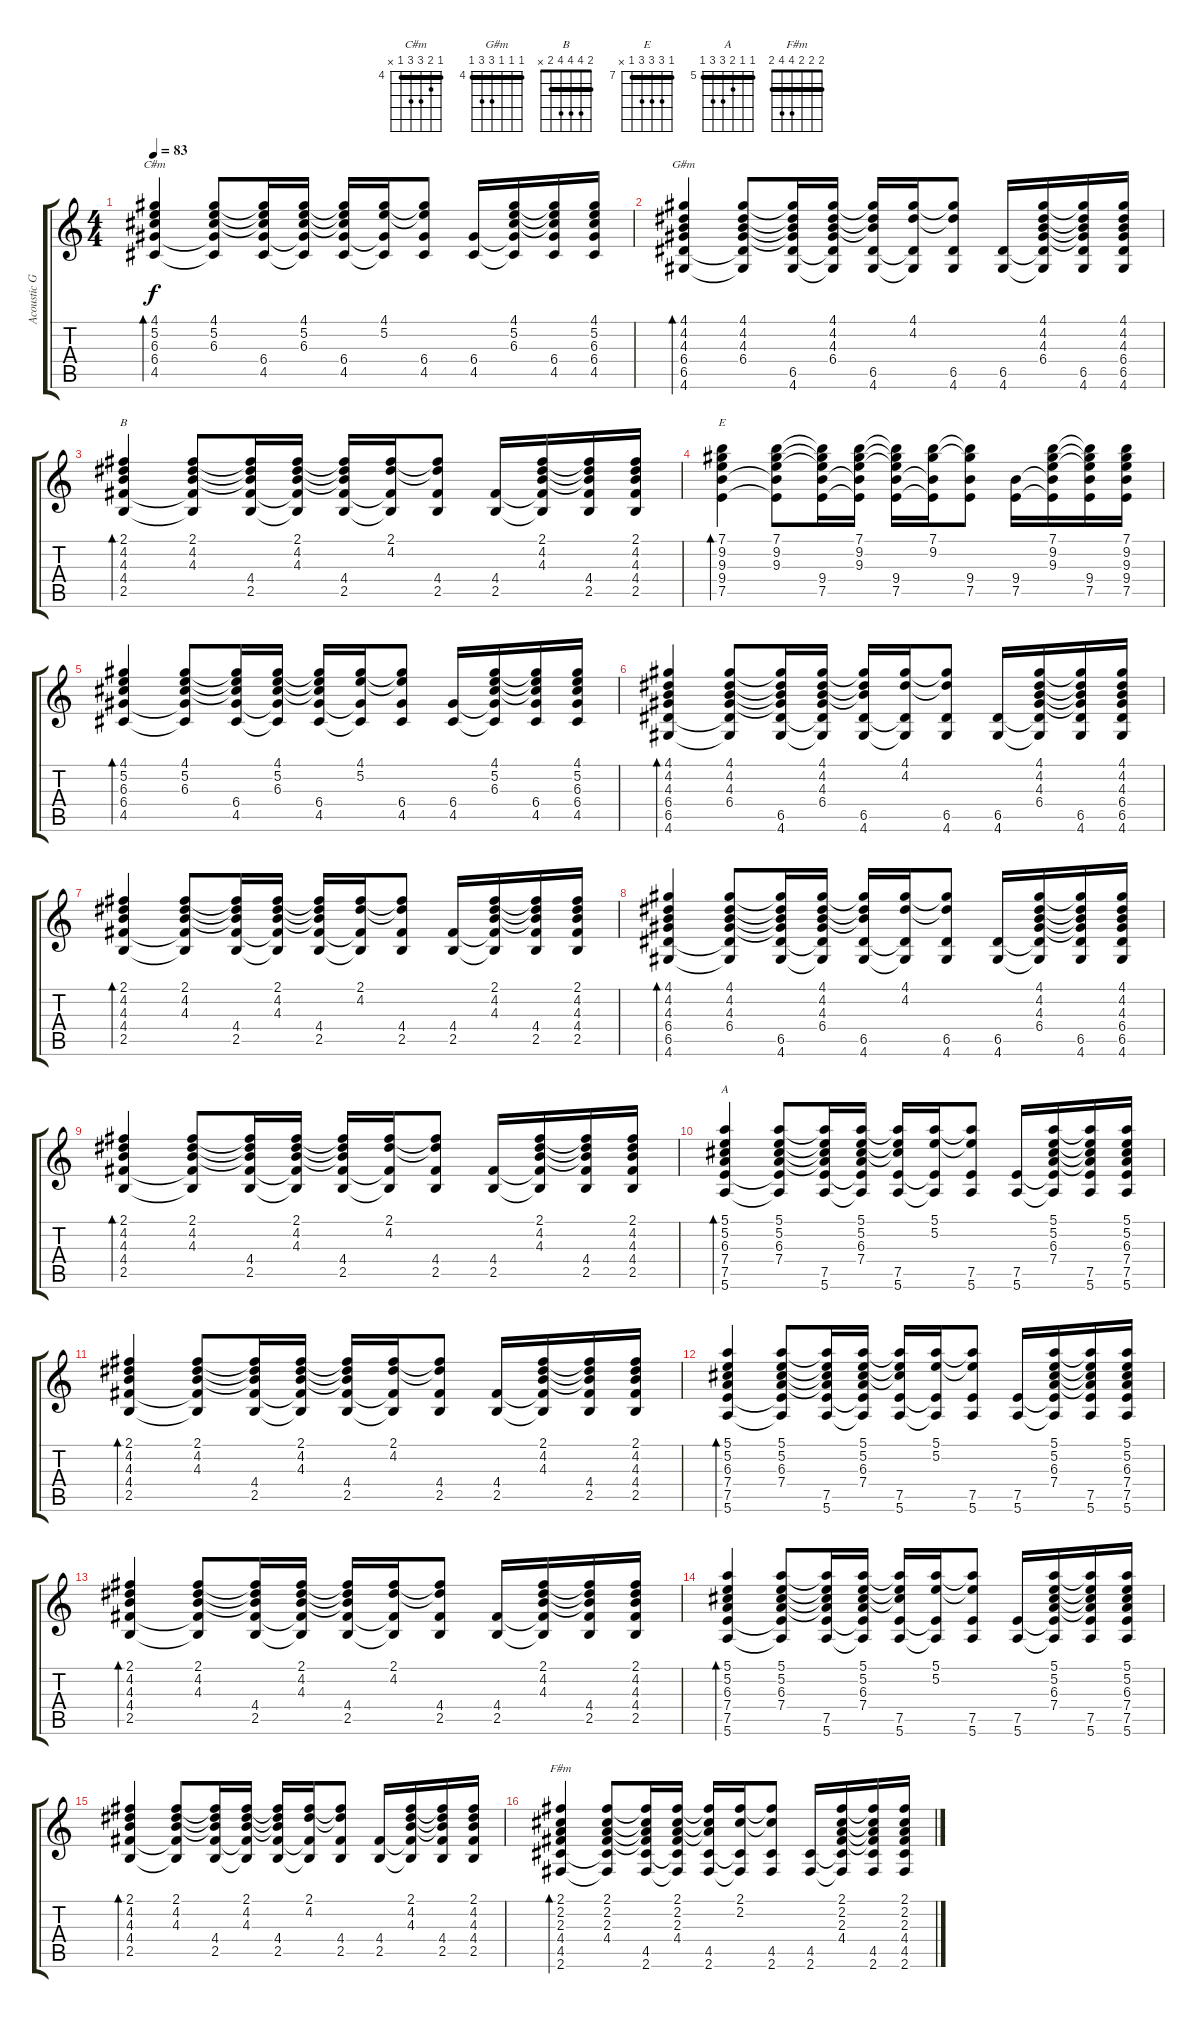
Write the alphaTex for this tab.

\track ("Acoustic Guitar" "Acoustic G") {instrument acousticguitarsteel}
\staff {score tabs}
\tuning (E4 B3 G3 D3 A2 E2) {hide}
\chord ("C#m" 4 5 6 6 4 x) {firstfret 4 barre 4}
\chord ("G#m" 4 4 4 6 6 4) {firstfret 4 barre 4}
\chord ("B" 2 4 4 4 2 x) {barre 2}
\chord ("E" 7 9 9 9 7 x) {firstfret 7 barre 7}
\chord ("A" 5 5 6 7 7 5) {firstfret 5 barre 5}
\chord ("F#m" 2 2 2 4 4 2) {barre 2}
\ts (4 4)
\tempo 83
\clef g2
\ks c
(4.1 5.2 6.3 6.4 4.5).4{bd 60 ch "C#m" dy f} (4.1 5.2 6.3 6.4{t} 4.5{t}).8 (4.1{t} 5.2{t} 6.3{t} 6.4 4.5).16 (4.1 5.2 6.3 6.4{t} 4.5{t}).16 (4.1{t} 5.2{t} 6.3{t} 6.4 4.5).16 (4.1 5.2 6.4{t} 4.5{t}).16 (4.1{t} 5.2{t} 6.4 4.5).8 (6.4 4.5).16 (4.1 5.2 6.3 6.4{t} 4.5{t}).16 (4.1{t} 5.2{t} 6.3{t} 6.4 4.5).16 (4.1 5.2 6.3 6.4 4.5).16 |
(4.1 4.2 4.3 6.4 6.5 4.6).4{bd 60 ch "G#m"} (4.1 4.2 4.3 6.4 6.5{t} 4.6{t}).8 (4.1{t} 4.2{t} 4.3{t} 6.4{t} 6.5 4.6).16 (4.1 4.2 4.3 6.4 6.5{t} 4.6{t}).16 (4.1{t} 4.2{t} 4.3{t} 6.5 4.6).16 (4.1 4.2 6.5{t} 4.6{t}).16 (4.1{t} 4.2{t} 6.5 4.6).8 (6.5 4.6).16 (4.1 4.2 4.3 6.4 6.5{t} 4.6{t}).16 (4.1{t} 4.2{t} 4.3{t} 6.4{t} 6.5 4.6).16 (4.1 4.2 4.3 6.4 6.5 4.6).16 |
(2.1 4.2 4.3 4.4 2.5).4{bd 60 ch "B"} (2.1 4.2 4.3 4.4{t} 2.5{t}).8 (2.1{t} 4.2{t} 4.3{t} 4.4 2.5).16 (2.1 4.2 4.3 4.4{t} 2.5{t}).16 (2.1{t} 4.2{t} 4.3{t} 4.4 2.5).16 (2.1 4.2 4.4{t} 2.5{t}).16 (2.1{t} 4.2{t} 4.4 2.5).8 (4.4 2.5).16 (2.1 4.2 4.3 4.4{t} 2.5{t}).16 (2.1{t} 4.2{t} 4.3{t} 4.4 2.5).16 (2.1 4.2 4.3 4.4 2.5).16 |
(7.1 9.2 9.3 9.4 7.5).4{bd 60 ch "E"} (7.1 9.2 9.3 9.4{t} 7.5{t}).8 (7.1{t} 9.2{t} 9.3{t} 9.4 7.5).16 (7.1 9.2 9.3 9.4{t} 7.5{t}).16 (7.1{t} 9.2{t} 9.3{t} 9.4 7.5).16 (7.1 9.2 9.4{t} 7.5{t}).16 (7.1{t} 9.2{t} 9.4 7.5).8 (9.4 7.5).16 (7.1 9.2 9.3 9.4{t} 7.5{t}).16 (7.1{t} 9.2{t} 9.3{t} 9.4 7.5).16 (7.1 9.2 9.3 9.4 7.5).16 |
(4.1 5.2 6.3 6.4 4.5).4{bd 60} (4.1 5.2 6.3 6.4{t} 4.5{t}).8 (4.1{t} 5.2{t} 6.3{t} 6.4 4.5).16 (4.1 5.2 6.3 6.4{t} 4.5{t}).16 (4.1{t} 5.2{t} 6.3{t} 6.4 4.5).16 (4.1 5.2 6.4{t} 4.5{t}).16 (4.1{t} 5.2{t} 6.4 4.5).8 (6.4 4.5).16 (4.1 5.2 6.3 6.4{t} 4.5{t}).16 (4.1{t} 5.2{t} 6.3{t} 6.4 4.5).16 (4.1 5.2 6.3 6.4 4.5).16 |
(4.1 4.2 4.3 6.4 6.5 4.6).4{bd 60} (4.1 4.2 4.3 6.4 6.5{t} 4.6{t}).8 (4.1{t} 4.2{t} 4.3{t} 6.4{t} 6.5 4.6).16 (4.1 4.2 4.3 6.4 6.5{t} 4.6{t}).16 (4.1{t} 4.2{t} 4.3{t} 6.5 4.6).16 (4.1 4.2 6.5{t} 4.6{t}).16 (4.1{t} 4.2{t} 6.5 4.6).8 (6.5 4.6).16 (4.1 4.2 4.3 6.4 6.5{t} 4.6{t}).16 (4.1{t} 4.2{t} 4.3{t} 6.4{t} 6.5 4.6).16 (4.1 4.2 4.3 6.4 6.5 4.6).16 |
(2.1 4.2 4.3 4.4 2.5).4{bd 60} (2.1 4.2 4.3 4.4{t} 2.5{t}).8 (2.1{t} 4.2{t} 4.3{t} 4.4 2.5).16 (2.1 4.2 4.3 4.4{t} 2.5{t}).16 (2.1{t} 4.2{t} 4.3{t} 4.4 2.5).16 (2.1 4.2 4.4{t} 2.5{t}).16 (2.1{t} 4.2{t} 4.4 2.5).8 (4.4 2.5).16 (2.1 4.2 4.3 4.4{t} 2.5{t}).16 (2.1{t} 4.2{t} 4.3{t} 4.4 2.5).16 (2.1 4.2 4.3 4.4 2.5).16 |
(4.1 4.2 4.3 6.4 6.5 4.6).4{bd 60} (4.1 4.2 4.3 6.4 6.5{t} 4.6{t}).8 (4.1{t} 4.2{t} 4.3{t} 6.4{t} 6.5 4.6).16 (4.1 4.2 4.3 6.4 6.5{t} 4.6{t}).16 (4.1{t} 4.2{t} 4.3{t} 6.5 4.6).16 (4.1 4.2 6.5{t} 4.6{t}).16 (4.1{t} 4.2{t} 6.5 4.6).8 (6.5 4.6).16 (4.1 4.2 4.3 6.4 6.5{t} 4.6{t}).16 (4.1{t} 4.2{t} 4.3{t} 6.4{t} 6.5 4.6).16 (4.1 4.2 4.3 6.4 6.5 4.6).16 |
(2.1 4.2 4.3 4.4 2.5).4{bd 60} (2.1 4.2 4.3 4.4{t} 2.5{t}).8 (2.1{t} 4.2{t} 4.3{t} 4.4 2.5).16 (2.1 4.2 4.3 4.4{t} 2.5{t}).16 (2.1{t} 4.2{t} 4.3{t} 4.4 2.5).16 (2.1 4.2 4.4{t} 2.5{t}).16 (2.1{t} 4.2{t} 4.4 2.5).8 (4.4 2.5).16 (2.1 4.2 4.3 4.4{t} 2.5{t}).16 (2.1{t} 4.2{t} 4.3{t} 4.4 2.5).16 (2.1 4.2 4.3 4.4 2.5).16 |
(5.1 5.2 6.3 7.4 7.5 5.6).4{bd 60 ch "A"} (5.1 5.2 6.3 7.4 7.5{t} 5.6{t}).8 (5.1{t} 5.2{t} 6.3{t} 7.4{t} 7.5 5.6).16 (5.1 5.2 6.3 7.4 7.5{t} 5.6{t}).16 (5.1{t} 5.2{t} 6.3{t} 7.5 5.6).16 (5.1 5.2 7.5{t} 5.6{t}).16 (5.1{t} 5.2{t} 7.5 5.6).8 (7.5 5.6).16 (5.1 5.2 6.3 7.4 7.5{t} 5.6{t}).16 (5.1{t} 5.2{t} 6.3{t} 7.4{t} 7.5 5.6).16 (5.1 5.2 6.3 7.4 7.5 5.6).16 |
(2.1 4.2 4.3 4.4 2.5).4{bd 60} (2.1 4.2 4.3 4.4{t} 2.5{t}).8 (2.1{t} 4.2{t} 4.3{t} 4.4 2.5).16 (2.1 4.2 4.3 4.4{t} 2.5{t}).16 (2.1{t} 4.2{t} 4.3{t} 4.4 2.5).16 (2.1 4.2 4.4{t} 2.5{t}).16 (2.1{t} 4.2{t} 4.4 2.5).8 (4.4 2.5).16 (2.1 4.2 4.3 4.4{t} 2.5{t}).16 (2.1{t} 4.2{t} 4.3{t} 4.4 2.5).16 (2.1 4.2 4.3 4.4 2.5).16 |
(5.1 5.2 6.3 7.4 7.5 5.6).4{bd 60} (5.1 5.2 6.3 7.4 7.5{t} 5.6{t}).8 (5.1{t} 5.2{t} 6.3{t} 7.4{t} 7.5 5.6).16 (5.1 5.2 6.3 7.4 7.5{t} 5.6{t}).16 (5.1{t} 5.2{t} 6.3{t} 7.5 5.6).16 (5.1 5.2 7.5{t} 5.6{t}).16 (5.1{t} 5.2{t} 7.5 5.6).8 (7.5 5.6).16 (5.1 5.2 6.3 7.4 7.5{t} 5.6{t}).16 (5.1{t} 5.2{t} 6.3{t} 7.4{t} 7.5 5.6).16 (5.1 5.2 6.3 7.4 7.5 5.6).16 |
(2.1 4.2 4.3 4.4 2.5).4{bd 60} (2.1 4.2 4.3 4.4{t} 2.5{t}).8 (2.1{t} 4.2{t} 4.3{t} 4.4 2.5).16 (2.1 4.2 4.3 4.4{t} 2.5{t}).16 (2.1{t} 4.2{t} 4.3{t} 4.4 2.5).16 (2.1 4.2 4.4{t} 2.5{t}).16 (2.1{t} 4.2{t} 4.4 2.5).8 (4.4 2.5).16 (2.1 4.2 4.3 4.4{t} 2.5{t}).16 (2.1{t} 4.2{t} 4.3{t} 4.4 2.5).16 (2.1 4.2 4.3 4.4 2.5).16 |
(5.1 5.2 6.3 7.4 7.5 5.6).4{bd 60} (5.1 5.2 6.3 7.4 7.5{t} 5.6{t}).8 (5.1{t} 5.2{t} 6.3{t} 7.4{t} 7.5 5.6).16 (5.1 5.2 6.3 7.4 7.5{t} 5.6{t}).16 (5.1{t} 5.2{t} 6.3{t} 7.5 5.6).16 (5.1 5.2 7.5{t} 5.6{t}).16 (5.1{t} 5.2{t} 7.5 5.6).8 (7.5 5.6).16 (5.1 5.2 6.3 7.4 7.5{t} 5.6{t}).16 (5.1{t} 5.2{t} 6.3{t} 7.4{t} 7.5 5.6).16 (5.1 5.2 6.3 7.4 7.5 5.6).16 |
(2.1 4.2 4.3 4.4 2.5).4{bd 60} (2.1 4.2 4.3 4.4{t} 2.5{t}).8 (2.1{t} 4.2{t} 4.3{t} 4.4 2.5).16 (2.1 4.2 4.3 4.4{t} 2.5{t}).16 (2.1{t} 4.2{t} 4.3{t} 4.4 2.5).16 (2.1 4.2 4.4{t} 2.5{t}).16 (2.1{t} 4.2{t} 4.4 2.5).8 (4.4 2.5).16 (2.1 4.2 4.3 4.4{t} 2.5{t}).16 (2.1{t} 4.2{t} 4.3{t} 4.4 2.5).16 (2.1 4.2 4.3 4.4 2.5).16 |
(2.1 2.2 2.3 4.4 4.5 2.6).4{bd 60 ch "F#m"} (2.1 2.2 2.3 4.4 4.5{t} 2.6{t}).8 (2.1{t} 2.2{t} 2.3{t} 4.4{t} 4.5 2.6).16 (2.1 2.2 2.3 4.4 4.5{t} 2.6{t}).16 (2.1{t} 2.2{t} 2.3{t} 4.5 2.6).16 (2.1 2.2 4.5{t} 2.6{t}).16 (2.1{t} 2.2{t} 4.5 2.6).8 (4.5 2.6).16 (2.1 2.2 2.3 4.4 4.5{t} 2.6{t}).16 (2.1{t} 2.2{t} 2.3{t} 4.4{t} 4.5 2.6).16 (2.1 2.2 2.3 4.4 4.5 2.6).16
